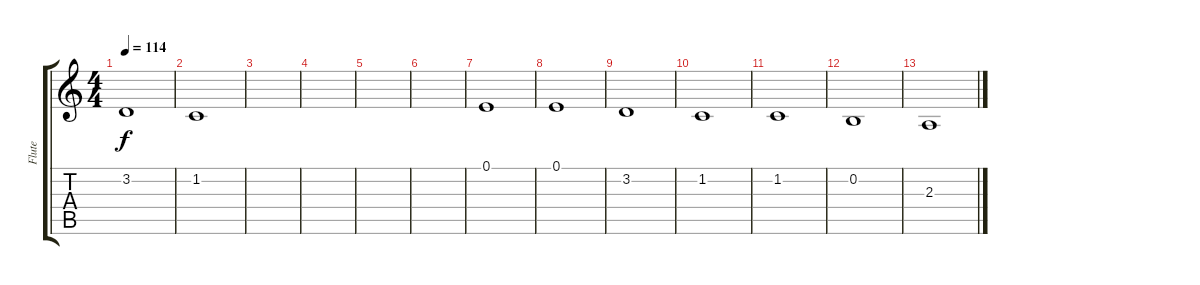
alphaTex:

\track ("Flute" "Flute") {instrument flute}
\staff {score tabs}
\tuning (E4 B3 G3 D3 A2 E2) {hide}
\ts (4 4)
\tempo 114
\clef g2
\ks c
3.2.1{dy f} |
1.2.1 |
|
|
|
|
0.1.1 |
0.1.1 |
3.2.1 |
1.2.1 |
1.2.1 |
0.2.1 |
2.3.1
